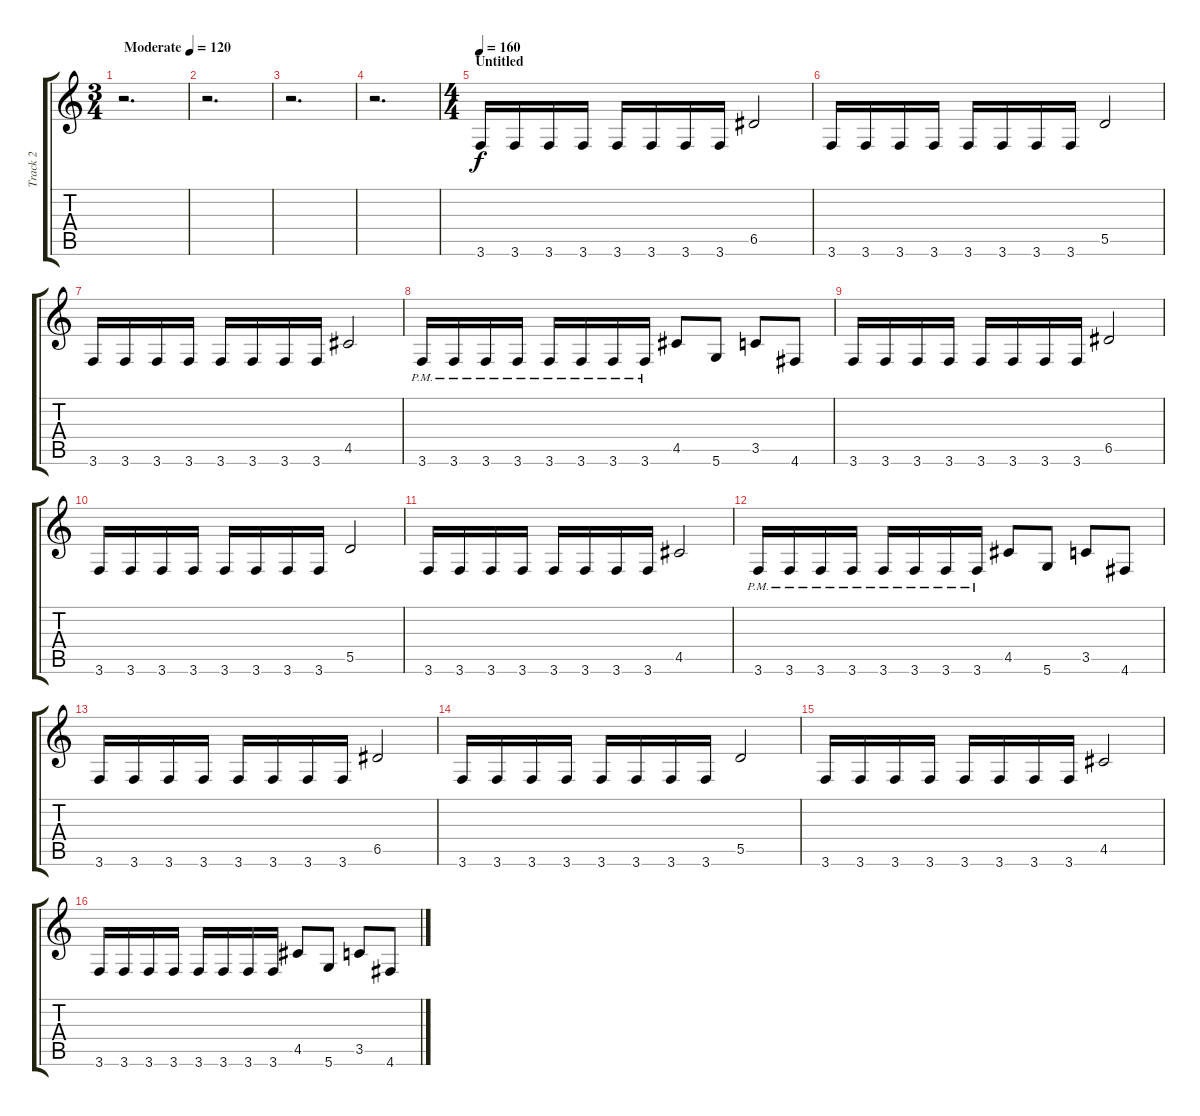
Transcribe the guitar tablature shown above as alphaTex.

\track ("Track 2" "Track 2") {instrument distortionguitar}
\staff {score tabs}
\tuning (D4 G3 C3 F2 A2 D2) {hide}
\ts (3 4)
\tempo (120 "Moderate")
\clef g2
\ks c
r.2{d dy f instrument distortionguitar} |
r.2{d} |
r.2{d} |
r.2{d} |
\ts (4 4)
\section ("" "Untitled")
\tempo 160
3.6.16 3.6.16 3.6.16 3.6.16 3.6.16 3.6.16 3.6.16 3.6.16 6.5.2 |
3.6.16 3.6.16 3.6.16 3.6.16 3.6.16 3.6.16 3.6.16 3.6.16 5.5.2 |
3.6.16 3.6.16 3.6.16 3.6.16 3.6.16 3.6.16 3.6.16 3.6.16 4.5.2 |
3.6{pm}.16 3.6{pm}.16 3.6{pm}.16 3.6{pm}.16 3.6{pm}.16 3.6{pm}.16 3.6{pm}.16 3.6{pm}.16 4.5.8 5.6.8 3.5.8 4.6.8 |
3.6.16 3.6.16 3.6.16 3.6.16 3.6.16 3.6.16 3.6.16 3.6.16 6.5.2 |
3.6.16 3.6.16 3.6.16 3.6.16 3.6.16 3.6.16 3.6.16 3.6.16 5.5.2 |
3.6.16 3.6.16 3.6.16 3.6.16 3.6.16 3.6.16 3.6.16 3.6.16 4.5.2 |
3.6{pm}.16 3.6{pm}.16 3.6{pm}.16 3.6{pm}.16 3.6{pm}.16 3.6{pm}.16 3.6{pm}.16 3.6{pm}.16 4.5.8 5.6.8 3.5.8 4.6.8 |
3.6.16 3.6.16 3.6.16 3.6.16 3.6.16 3.6.16 3.6.16 3.6.16 6.5.2 |
3.6.16 3.6.16 3.6.16 3.6.16 3.6.16 3.6.16 3.6.16 3.6.16 5.5.2 |
3.6.16 3.6.16 3.6.16 3.6.16 3.6.16 3.6.16 3.6.16 3.6.16 4.5.2 |
3.6.16 3.6.16 3.6.16 3.6.16 3.6.16 3.6.16 3.6.16 3.6.16 4.5.8 5.6.8 3.5.8 4.6.8
